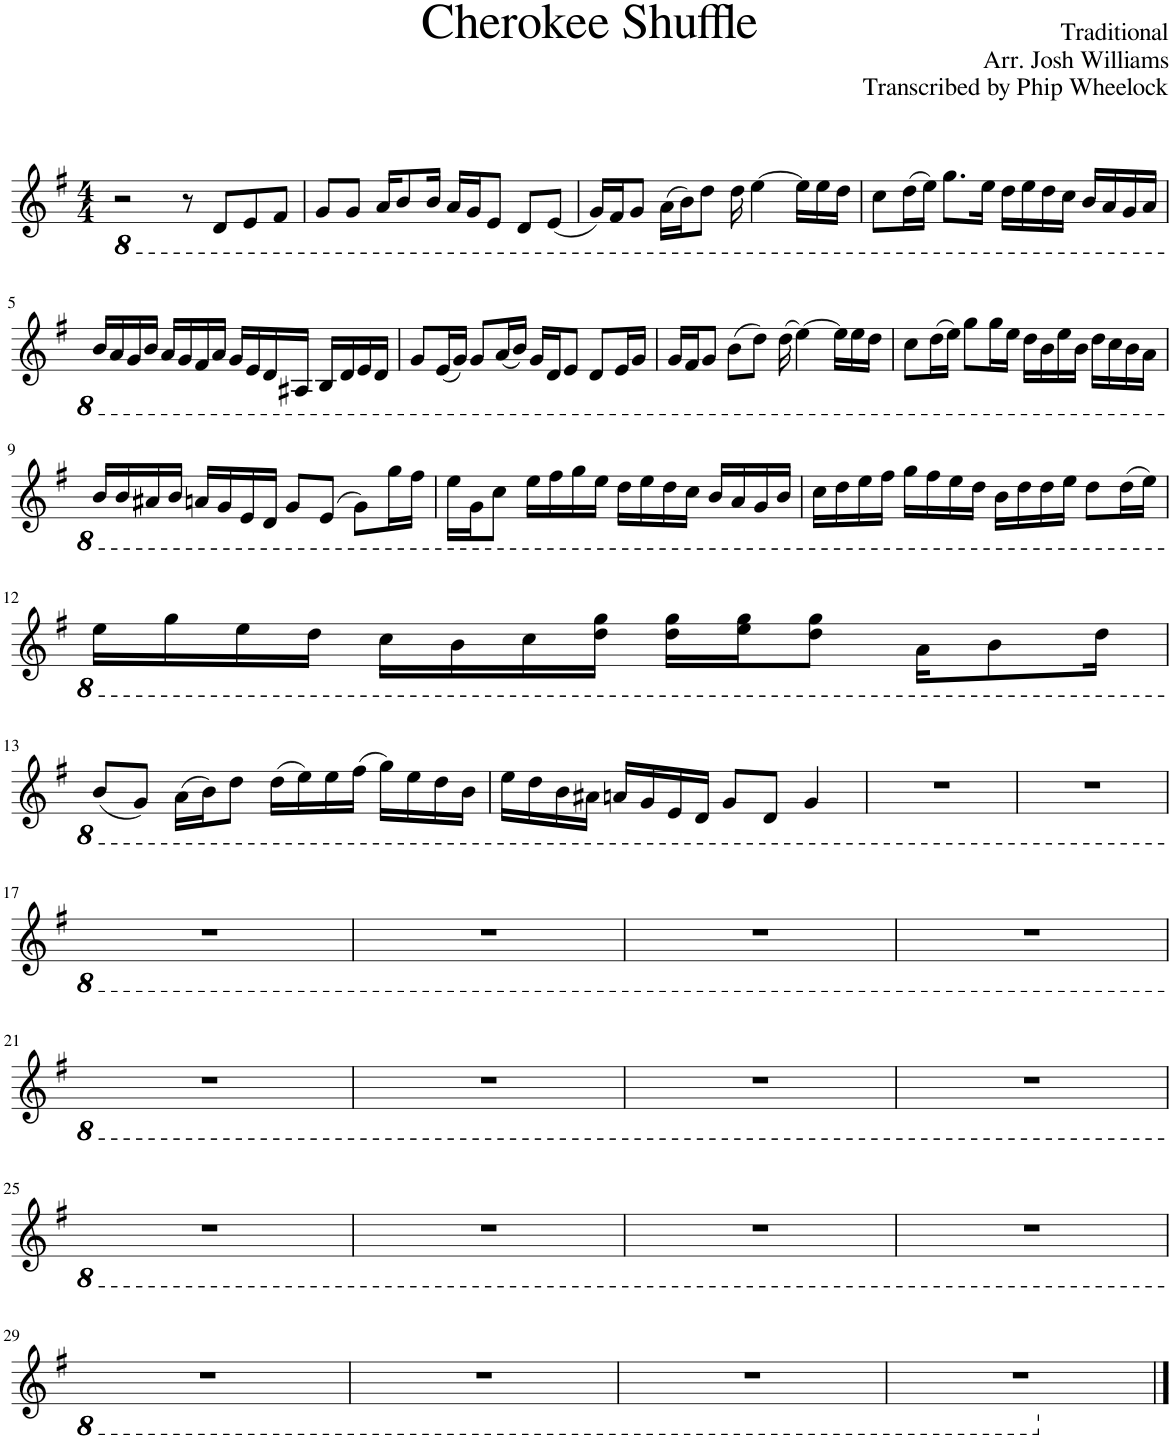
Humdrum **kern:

**kern
*part1
*staff1
*I"Piano
*I'Pno.
*clefG2
*k[f#]
*M4/4
*8ba
=1
2r
*8ba
8r
8D/L
8E/
8F#/J
=2
8G/L
8G/J
16A/KL
8B/
16B/Jk
16A/LL
16G/J
8E/J
8D/L
(8E/J
=3
16G/LL)
16F#/J
8G/J
(16A\LL
16B\J)
8d\J
16d\
[4e\
16e\LL]
16e\
16d\JJ
=4
8c\L
(16d\L
16e\JJ)
8.g\L
16e\Jk
16d\LL
16e\
16d\
16c\JJ
16B/LL
16A/
16G/
16A/JJ
!!LO:LB:g=z
=5
16B/LL
16A/
16G/
16B/JJ
16A/LL
16G/
16F#/
16A/JJ
16G/LL
16E/
16D/
16AA#X/JJ
16BB/LL
16D/
16E/
16D/JJ
=6
8G/L
(16E/L
16G/JJ)
8G/L
(16A/L
16B/JJ)
16G/LL
16D/J
8E/J
8D/L
16E/L
16G/JJ
=7
16G/LL
16F#/J
8G/J
(8B\L
8d\J)
(16d\
[4e\)
16e\LL]
16e\
16d\JJ
=8
8c\L
(16d\L
16e\JJ)
8g\L
16g\L
16e\JJ
16d\LL
16B\
16e\
16B\JJ
16d\LL
16c\
16B\
16A\JJ
!!LO:LB:g=z
=9
16B/LL
16B/
16A#X/
16B/JJ
16An/LL
16G/
16E/
16D/JJ
8G/L
(8E/J
8G\L)
16g\L
16f#\JJ
=10
16e\LL
16G\J
8c\J
16e\LL
16f#\
16g\
16e\JJ
16d\LL
16e\
16d\
16c\JJ
16B/LL
16A/
16G/
16B/JJ
=11
16c\LL
16d\
16e\
16f#\JJ
16g\LL
16f#\
16e\
16d\JJ
16B\LL
16d\
16d\
16e\JJ
8d\L
(16d\L
16e\JJ)
!!LO:LB:g=z
=12
16e\LL
16g\
16e\
16d\JJ
16c\LL
16B\
16c\
16d\ 16g\JJ
16d\ 16g\LL
16e\ 16g\J
8d\ 8g\J
16A\KL
8B\
16d\Jk
!!LO:LB:g=z
=13
(8B/L
8G/J)
(16A\LL
16B\J)
8d\J
(16d\LL
16e\)
16e\
(16f#\JJ
16g\LL)
16e\
16d\
16B\JJ
=14
16e\LL
16d\
16B\
16A#X\JJ
16An/LL
16G/
16E/
16D/JJ
8G/L
8D/J
4G/
=15
1r
=16
1r
!!LO:LB:g=z
=17
1r
=18
1r
=19
1r
=20
1r
!!LO:LB:g=z
=21
1r
=22
1r
=23
1r
=24
1r
!!LO:LB:g=z
=25
1r
=26
1r
=27
1r
=28
1r
!!LO:LB:g=z
=29
1r
=30
1r
=31
1r
=32
1r
*X8ba
*X8ba
==
*-
